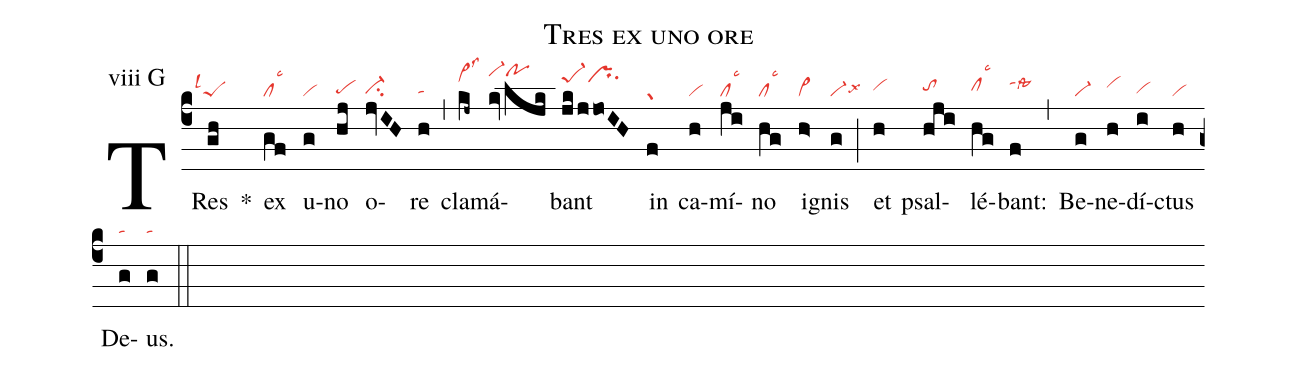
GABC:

name:Tres ex uno ore;
office-part:Antiphona;
mode:8;
annotation: viii G;
nabc-lines:1;
%%
(c4)
TRes(gh|```peSlsl1) *()
ex(gf|cllsc3) u(g|vi)no(hj|pehg) o(jvIH|ci-hg)re(h|tahg) (,)
cla(kj~|vi>hklss3)má(kv/ljk|vi-hmpohm)bant(jk/jjoIH|pe-1hkprhksu1) in(f|gr) ca(h|vi)mí(ji|cllsc3)no(hg|cllsc3) i(h>|vi>)gnis(g|vi-lsx6) (;)
et(h|vihh) psal(hji|tohh)lé(hg|clhhlsc3)bant:(f|tahjlssta6) (,)
Be(g|vi-)ne(h|vihi)dí(i|vihg)ctus(h|vi) De(g|ta)us.(g|ta) (::)
